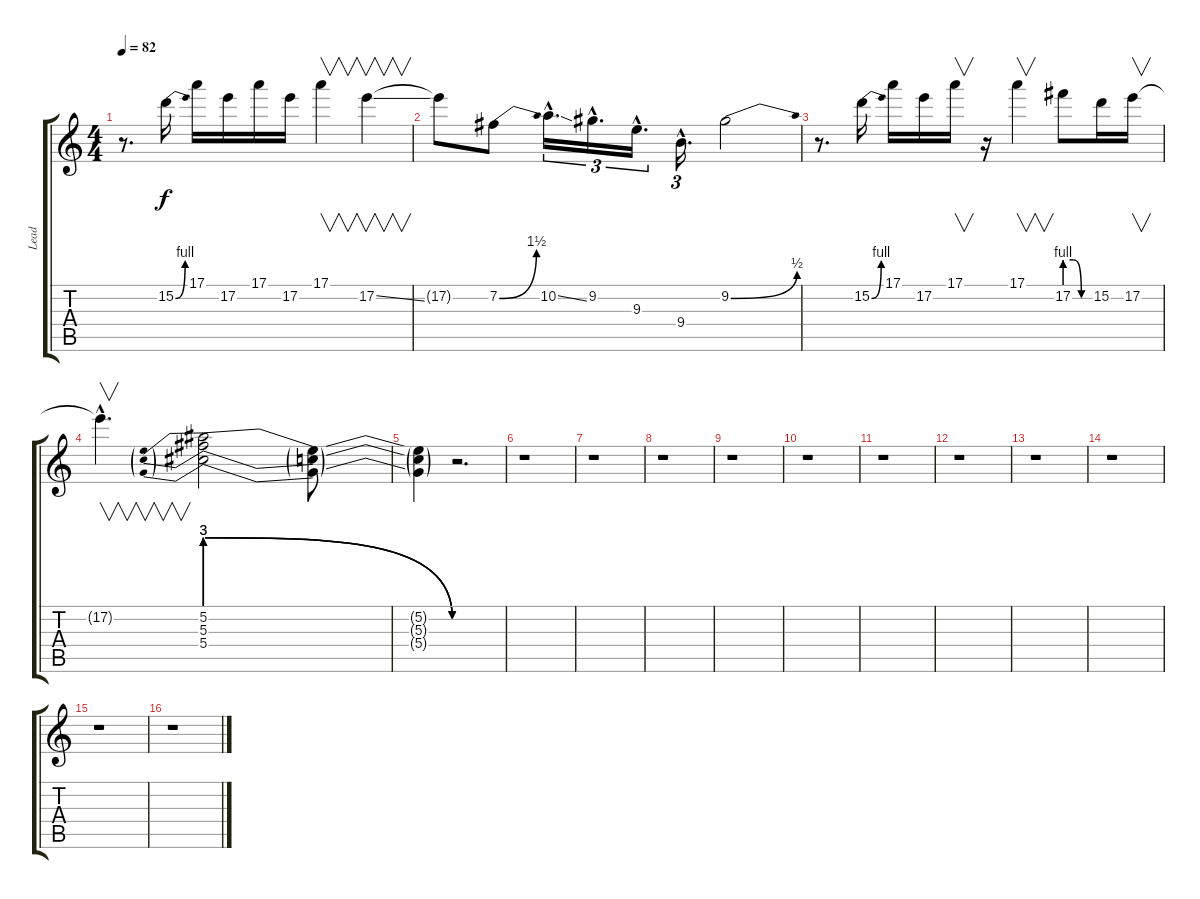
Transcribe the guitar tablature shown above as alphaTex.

\track ("Lead" "Lead") {instrument distortionguitar}
\staff {score tabs}
\tuning (E4 B3 G3 D3 A2 E2) {hide}
\ts (4 4)
\tempo 82
\clef g2
\ks c
r.8{d dy f} 15.2{be (bend 0 0 60 4)}.16{volume 16 instrument distortionguitar} 17.1.16 17.2.16 17.1.16 17.2.16 17.1.4{v} 17.2{ss}.4{v} |
17.2{t}.8 7.2{be (bend 0 0 60 6)}.8 10.2{ss hac}.16{d tu (3 2)} 9.2{hac}.16{d tu (3 2)} 9.3{hac}.16{d tu (3 2)} 9.4{hac}.16{d tu (3 2)} 9.2{be (bend 0 0 60 2)}.2 |
r.8{d} 15.2{be (bend 0 0 60 4)}.16 17.1.16 17.2.16 17.1.16{v} r.16 17.1.4{v} 17.2{be (custom 0 4 20 4 40 0 60 0)}.8 15.2.16 17.2.16{v} |
17.2{hac t}.4{v d} (5.2{be (prebendrelease 0 12 60 0)} 5.3{be (prebendrelease 0 12 60 0)} 5.4{be (prebendrelease 0 12 60 0)}).2{volume 4} (5.2{t} 5.3{t} 5.4{t}).8 |
(5.2{t} 5.3{t} 5.4{t}).4 r.2{d volume 16} |
r.1 |
r.1 |
r.1 |
r.1 |
r.1 |
r.1 |
r.1 |
r.1 |
r.1 |
r.1 |
r.1
